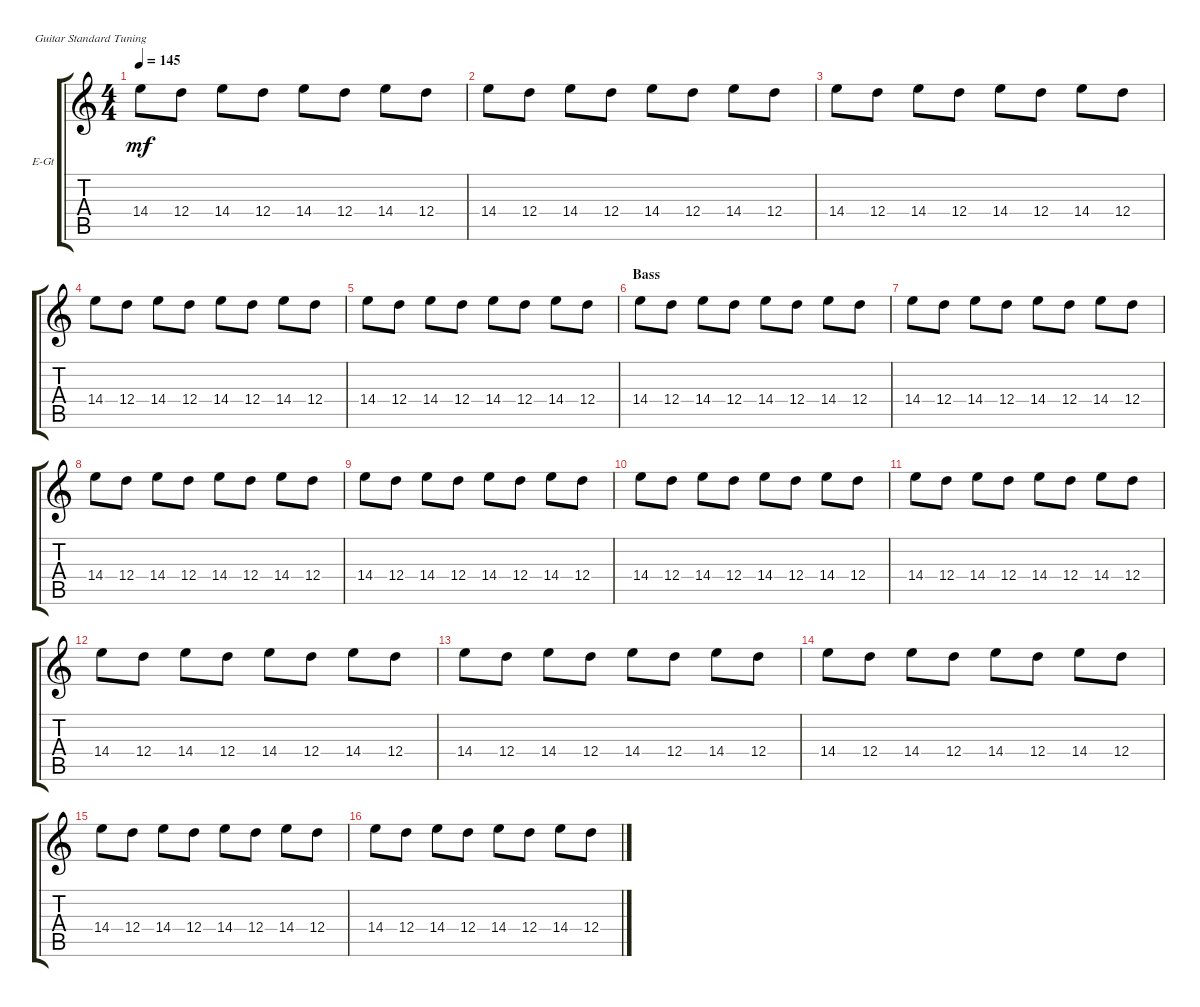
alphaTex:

\defaultSystemsLayout 4
\bracketExtendMode groupsimilarinstruments
\firstSystemTrackNameOrientation horizontal
\otherSystemsTrackNameOrientation horizontal
\track ("Electric Guitar" "E-Gt") {instrument electricguitarclean}
\staff {score tabs}
\tuning (E4 B3 G3 D3 A2 E2)
\ts (4 4)
\tempo 145
\clef g2
\ks c
14.4.8{dy mf} 12.4.8 14.4.8 12.4.8 14.4.8 12.4.8 14.4.8 12.4.8 |
14.4.8 12.4.8 14.4.8 12.4.8 14.4.8 12.4.8 14.4.8 12.4.8 |
14.4.8 12.4.8 14.4.8 12.4.8 14.4.8 12.4.8 14.4.8 12.4.8 |
14.4.8 12.4.8 14.4.8 12.4.8 14.4.8 12.4.8 14.4.8 12.4.8 |
14.4.8 12.4.8 14.4.8 12.4.8 14.4.8 12.4.8 14.4.8 12.4.8 |
\section ("" "Bass")
14.4.8 12.4.8 14.4.8 12.4.8 14.4.8 12.4.8 14.4.8 12.4.8 |
14.4.8 12.4.8 14.4.8 12.4.8 14.4.8 12.4.8 14.4.8 12.4.8 |
14.4.8 12.4.8 14.4.8 12.4.8 14.4.8 12.4.8 14.4.8 12.4.8 |
14.4.8 12.4.8 14.4.8 12.4.8 14.4.8 12.4.8 14.4.8 12.4.8 |
14.4.8 12.4.8 14.4.8 12.4.8 14.4.8 12.4.8 14.4.8 12.4.8 |
14.4.8 12.4.8 14.4.8 12.4.8 14.4.8 12.4.8 14.4.8 12.4.8 |
14.4.8 12.4.8 14.4.8 12.4.8 14.4.8 12.4.8 14.4.8 12.4.8 |
14.4.8 12.4.8 14.4.8 12.4.8 14.4.8 12.4.8 14.4.8 12.4.8 |
14.4.8 12.4.8 14.4.8 12.4.8 14.4.8 12.4.8 14.4.8 12.4.8 |
14.4.8 12.4.8 14.4.8 12.4.8 14.4.8 12.4.8 14.4.8 12.4.8 |
14.4.8 12.4.8 14.4.8 12.4.8 14.4.8 12.4.8 14.4.8 12.4.8
